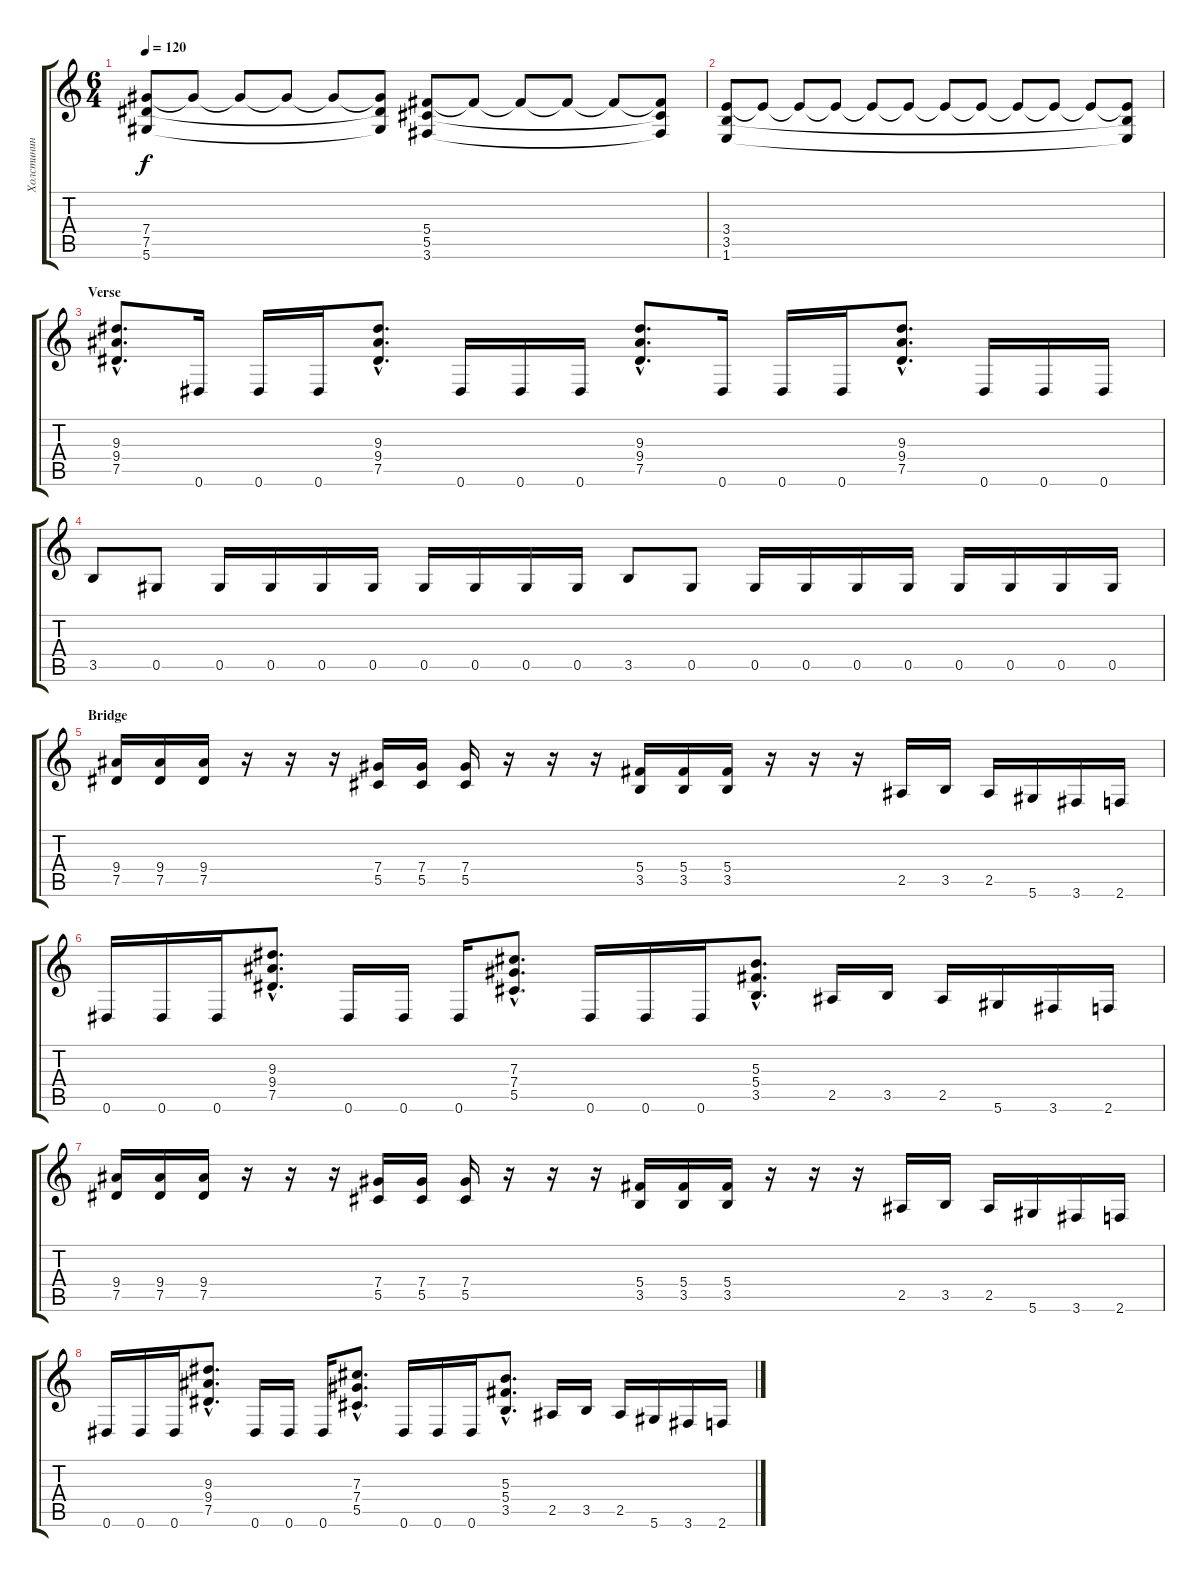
\track ("Холстинин (Guitar 1)" "Холстинин ") {instrument distortionguitar}
\staff {score tabs}
\tuning (Eb4 Bb3 Gb3 Db3 Ab2 Eb2) {hide}
\ts (6 4)
\tempo 120
\clef g2
\ks c
(7.4 7.5 5.6).8{dy f} 7.4{t}.8 7.4{t}.8 7.4{t}.8 7.4{t}.8 (7.4{t} 7.5{t} 5.6{t}).8 (5.4 5.5 3.6).8 5.4{t}.8 5.4{t}.8 5.4{t}.8 5.4{t}.8 (5.4{t} 5.5{t} 3.6{t}).8 |
(3.4 3.5 1.6).8 3.4{t}.8 3.4{t}.8 3.4{t}.8 3.4{t}.8 3.4{t}.8 3.4{t}.8 3.4{t}.8 3.4{t}.8 3.4{t}.8 3.4{t}.8 (3.4{t} 3.5{t} 1.6{t}).8 |
\section ("" "Verse")
(9.3{hac} 9.4{hac} 7.5{hac}).8{d} 0.6.16 0.6.16 0.6.16 (9.3{hac} 9.4{hac} 7.5{hac}).8{d} 0.6.16 0.6.16 0.6.16 (9.3{hac} 9.4{hac} 7.5{hac}).8{d} 0.6.16 0.6.16 0.6.16 (9.3{hac} 9.4{hac} 7.5{hac}).8{d} 0.6.16 0.6.16 0.6.16 |
3.5.8 0.5.8 0.5.16 0.5.16 0.5.16 0.5.16 0.5.16 0.5.16 0.5.16 0.5.16 3.5.8 0.5.8 0.5.16 0.5.16 0.5.16 0.5.16 0.5.16 0.5.16 0.5.16 0.5.16 |
\section ("" "Bridge")
(9.4 7.5).16 (9.4 7.5).16 (9.4 7.5).16 r.16 r.16 r.16 (7.4 5.5).16 (7.4 5.5).16 (7.4 5.5).16 r.16 r.16 r.16 (5.4 3.5).16 (5.4 3.5).16 (5.4 3.5).16 r.16 r.16 r.16 2.5.16 3.5.16 2.5.16 5.6.16 3.6.16 2.6.16 |
0.6.16 0.6.16 0.6.16 (9.3{hac} 9.4{hac} 7.5{hac}).8{d} 0.6.16 0.6.16 0.6.16 (7.3{hac} 7.4{hac} 5.5{hac}).8{d} 0.6.16 0.6.16 0.6.16 (5.3{hac} 5.4{hac} 3.5{hac}).8{d} 2.5.16 3.5.16 2.5.16 5.6.16 3.6.16 2.6.16 |
(9.4 7.5).16 (9.4 7.5).16 (9.4 7.5).16 r.16 r.16 r.16 (7.4 5.5).16 (7.4 5.5).16 (7.4 5.5).16 r.16 r.16 r.16 (5.4 3.5).16 (5.4 3.5).16 (5.4 3.5).16 r.16 r.16 r.16 2.5.16 3.5.16 2.5.16 5.6.16 3.6.16 2.6.16 |
0.6.16 0.6.16 0.6.16 (9.3{hac} 9.4{hac} 7.5{hac}).8{d} 0.6.16 0.6.16 0.6.16 (7.3{hac} 7.4{hac} 5.5{hac}).8{d} 0.6.16 0.6.16 0.6.16 (5.3{hac} 5.4{hac} 3.5{hac}).8{d} 2.5.16 3.5.16 2.5.16 5.6.16 3.6.16 2.6.16
